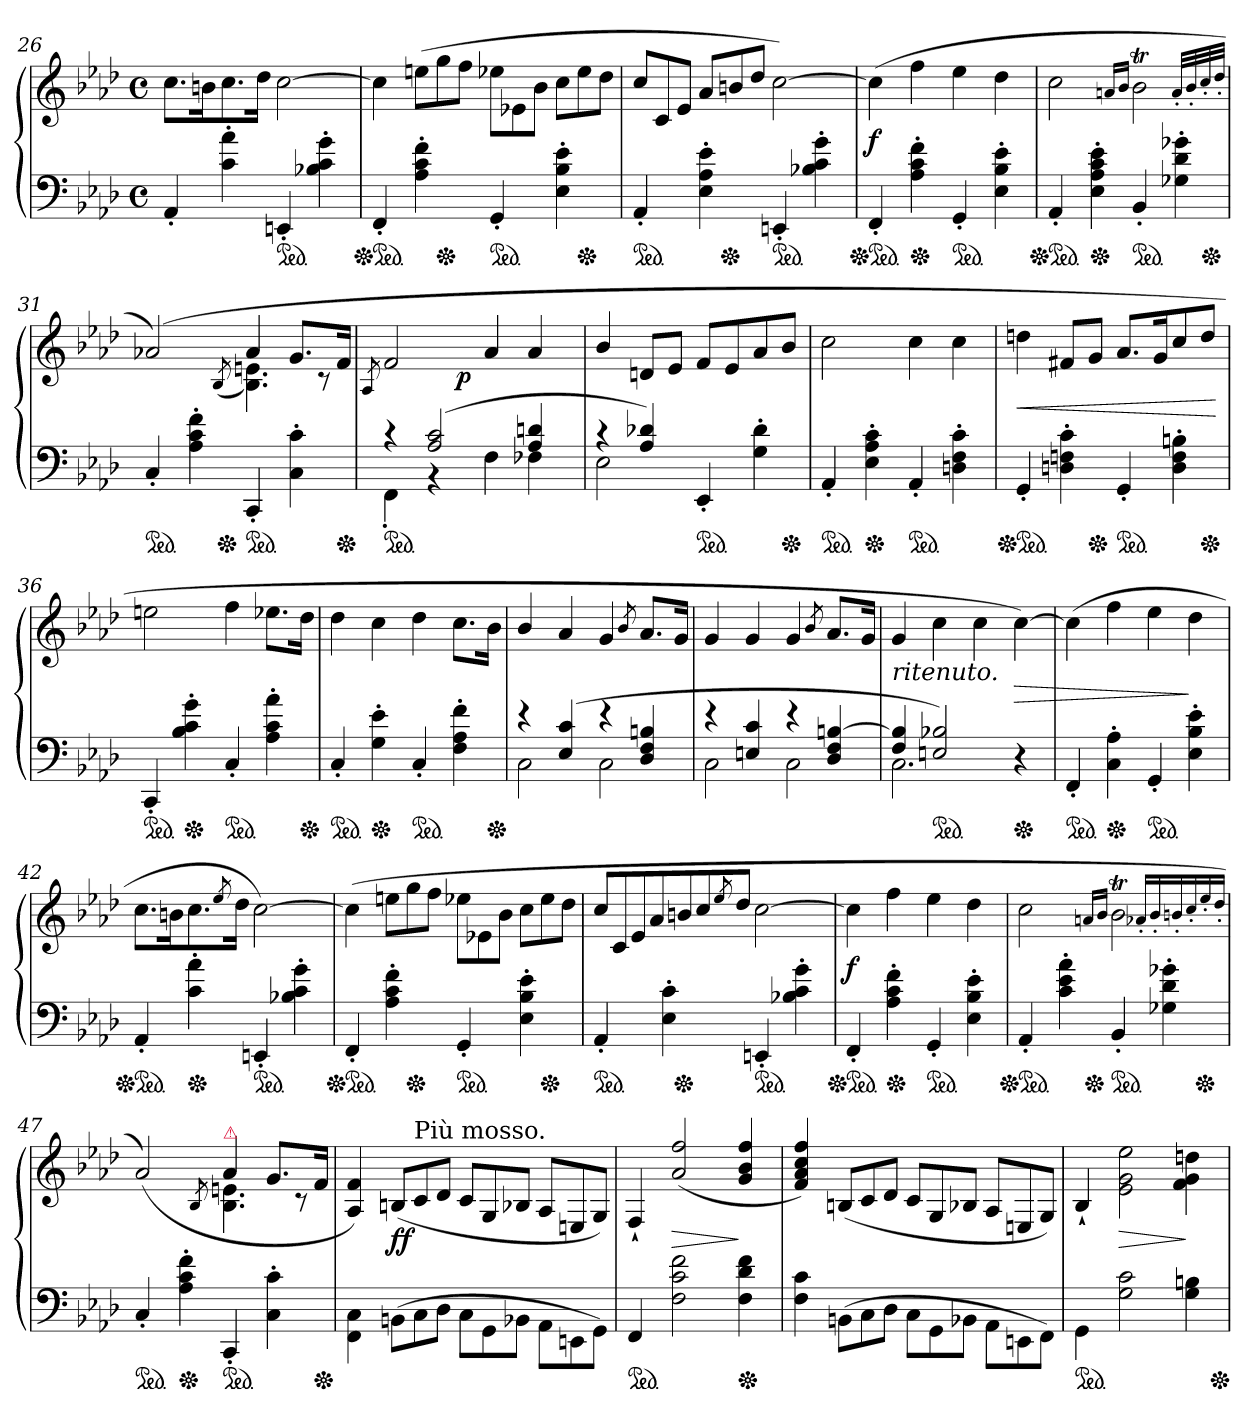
**kern	**kern	**dynam
*part1	*part1	*part1
*staff2	*staff1	*staff1/2
*clefF4	*clefG2	*
*k[b-e-a-d-]	*k[b-e-a-d-]	*
*f:	*f:	*
*M4/4	*M4/4	*
*met(c)	*met(c)	*
=26	=26	=26
4AA-'	8.ccL	.
.	16bnK	.
4c' 4a-'	8.cc	.
.	16dd-Jk	.
*ped	*	*
4EEn'	[2cc	.
4B-X' 4c' 4g'	.	.
=27	=27	=27
*Xped	*	*
*ped	*	*
4FF'	4cc]	.
*	*Xtuplet	*
4A-' 4c' 4f'	(>12eenL	.
*Xped	*	*
.	12gg	.
.	12ffJ	.
*ped	*	*
4GG'	12ee-X\L	.
.	12e-X	.
.	12b-J	.
4E-' 4B-' 4e-'	12ccL	.
*Xped	*	*
.	12ee-	.
.	12dd-J	.
=28	=28	=28
*ped	*	*
4AA-'	12ccL	.
.	12c	.
.	12e-J	.
4E-' 4A-' 4e-'	12a-/L	.
*Xped	*	*
.	12bn	.
.	12dd-J	.
*ped	*	*
4EEn'	[2cc)	.
4B-X' 4c' 4g'	.	.
=29	=29	=29
*Xped	*	*
*ped	*	*
4FF'	(>4cc]	f
*Xped	*	*
4A-' 4c' 4f'	4ff	.
*ped	*	*
4GG'	4ee-	.
4E-' 4B-' 4e-'	4dd-	.
=30	=30	=30
*	*^	*
*Xped	*	*	*
*ped	*	*	*
4AA-'	2cc	2..ryy	.
*Xped	*	*	*
4E-' 4A-' 4c' 4e-'	.	.	.
.	16qqan/LL	.	.
.	16qqb-/JJ	.	.
*ped	*	*	*
4BB-'	2b-T	.	.
4G-X' 4d-' 4g-X'	.	.	.
*Xped	*	*	*
.	.	8ryy	.
.	32qqa'/LLL	.	.
.	32qqb-'/	.	.
.	32qqcc'/	.	.
.	32qqdd-'/JJJ	.	.
=31	=31	=31	=31
*ped	*	*	*
*	*	*^	*
4C'	(>2a-X)	2ryy	4.ryy	.
4A-' 4c' 4f'	.	.	.	.
*Xped	*	*	*	*
.	.	.	2ryy	.
.	(<8qB-/	.	.	.
*ped	*	*	*	*
4CC'	4a-	4.B- 4.en)	.	.
4C' 4c'	8.gL	.	.	.
.	.	8rc	8ryy	.
*Xped	*	*	*	*
.	16fJk	.	.	.
*	*v	*v	*v	*
=32	=32	=32
.	8qA-/	.
*^	*^	*
*ped	*	*	*	*
4rc	4FF'>	2f	4.ryy	.
(>2A- 2c	4rBB	.	.	.
.	.	.	2ryy	p
.	4F	4a-	.	.
4A- 4dn	4F-X	4a-	.	.
.	.	.	8ryy	.
*	*	*v	*v	*
=33	=33	=33	=33
4rc	2E-	4b-/	.
4A- 4d-X)	.	8dnL	.
.	.	8e-J	.
*ped	*	*	*
4EE-'	2ryy	8fL	.
.	.	8e-	.
4G' 4d-'	.	8a-	.
*Xped	*	*	*
.	.	8b-J	.
*v	*v	*	*
=34	=34	=34
*ped	*	*
4AA-'	2cc	.
*Xped	*	*
4E-' 4A-' 4c'	.	.
*ped	*	*
4AA-'	4cc	.
4Dn' 4F' 4c'	4cc	.
=35	=35	=35
*Xped	*	*
*ped	*	*
4GG'	4ddn	<
4Dn' 4Fn' 4c'	8f#XL	.
*Xped	*	*
.	8gJ	.
*ped	*	*
4GG'	8.a-/L	.
.	16gK	.
4D' 4F' 4Bn'	8cc	.
*Xped	*	*
.	8ddJ	.
.	.	[
=36	=36	=36
*ped	*	*
4CC'	2een	.
*Xped	*	*
4B-' 4c' 4g'	.	.
*ped	*	*
4C'	4ff	.
4A-' 4c' 4a-'	8.ee-XL	.
*Xped	*	*
.	16dd-Jk	.
=37	=37	=37
*ped	*	*
4C'	4dd-	.
*Xped	*	*
4G' 4e-'	4cc	.
*ped	*	*
4C'	4dd-	.
4F' 4A-' 4f'	8.ccL	.
*Xped	*	*
.	16b-Jk	.
=38	=38	=38
*^	*	*
4re	2C	4b-/	.
(>4E- 4c	.	4a-/	.
4re	2C	4g/	.
.	.	8qb-/	.
4D- 4F 4Bn	.	8.a-L	.
.	.	16gJk	.
=39	=39	=39	=39
4re	2C	4g	.
4En 4c	.	4g	.
4re	2C	4g	.
.	.	8qb-/	.
4D- 4F [4Bn	.	8.a-L	.
.	.	16gJk	.
=40	=40	=40	=40
!	!	!LO:TX:b:i:t=ritenuto.	!
4F 4Bn]	2.C	4g	.
*ped	*	*	*
2En 2B-X)	.	4cc	.
.	.	4cc	.
*Xped	*	*	*
4r	4ryy	[4cc)	>
*v	*v	*	*
=41	=41	=41
*ped	*	*
4FF'	(>4cc]	.
*Xped	*	*
4C' 4A-'	4ff	.
*ped	*	*
4GG'	4ee-	.
4E-' 4B-' 4e-'	4dd-	]
=42	=42	=42
*Xped	*	*
*ped	*	*
4AA-'	8.ccL	.
.	16bnK	.
*Xped	*	*
4c' 4a-'	8.cc	.
.	8qee-/	.
.	16dd-Jk	.
*ped	*	*
4EEn'	[2cc)	.
4B-X' 4c' 4g'	.	.
=43	=43	=43
*Xped	*	*
*ped	*	*
4FF'	(>4cc]	.
4A-' 4c' 4f'	12eenL	.
*Xped	*	*
.	12gg	.
.	12ffJ	.
*ped	*	*
4GG'	12ee-X\L	.
.	12e-X	.
.	12b-J	.
4E-' 4B-' 4e-'	12ccL	.
*Xped	*	*
.	12ee-	.
.	12dd-J	.
=44	=44	=44
*ped	*	*
4AA-'	14ccL	.
.	14c	.
.	14e-	.
.	14a-	.
4E-' 4c'	.	.
*Xped	*	*
.	14bn	.
.	14cc	.
.	8qee-/	.
.	14dd-J	.
*ped	*	*
4EEn'	[2cc	.
4B-X' 4c' 4g'	.	.
=45	=45	=45
*Xped	*	*
*ped	*	*
4FF'	4cc]	f
*Xped	*	*
4A-' 4c' 4f'	4ff	.
*ped	*	*
4GG'	4ee-	.
4E-' 4B-' 4e-'	4dd-	.
=46	=46	=46
*	*^	*
*Xped	*	*	*
*ped	*	*	*
4AA-'	2cc	4.ryy	.
4c' 4e-' 4a-'	.	.	.
*Xped	*	*	*
.	.	2ryy	.
.	16qqan/LL	.	.
.	16qqb-/JJ	.	.
*ped	*	*	*
4BB-'	2b-T	.	.
4G-X' 4d-' 4g-X'	.	.	.
*Xped	*	*	*
.	.	8ryy	.
.	16qqa-X'/LL	.	.
.	16qqb-'/	.	.
.	16qqbn'/	.	.
.	16qqcc'/	.	.
.	16qqee-'/	.	.
.	16qqdd-'/JJ	.	.
=47	=47	=47	=47
*ped	*	*	*
4C'	(>2a-)	2ryy	.
*Xped	*	*	*
4A-' 4c' 4f'	.	.	.
.	8qB-/	.	.
!	!LO:TX:a:color=crimson:t=⚠	!	!
*ped	*	*	*
4CC'	4a-	4.B- 4.en	.
4C' 4c'	8.gL	.	.
.	.	8rc	.
*Xped	*	*	*
.	16fJk	.	.
*	*v	*v	*
=48	=48	=48
4FF\ 4C\	4A- 4f)	.
*Xtuplet	*	*
(<12BBn\L	(>12Bn/L	ff
!	!LO:TX:a:t=Più mosso.	!
12C	12c/	.
12D-\J	12d-/J	.
12C\L	12c/L	.
12GG	12G/	.
12BB-XJ	12B-XJ	.
12AA-\L	12A-/L	.
12EEn	12En/	.
12GG\J)	12G/J)	.
=49	=49	=49
*ped	*	*
4FF	4F`>/	.
2F\ 2c\ 2f\	(>2a-/ 2ff/	>
*Xped	*	*
4F\ 4d-\ 4f\	4g/ 4b-/ 4ff/	]
=50	=50	=50
4F\ 4c\	4f/ 4a-/ 4cc/ 4ff/)	.
(<12BBn\L	(>12Bn/L	.
12C	12c/	.
12D-\J	12d-/J	.
12C\L	12c/L	.
12GG	12G/	.
12BB-XJ	12B-XJ	.
12AA-\L	12A-/L	.
12EEn	12En/	.
12FF\J)	12G/J)	.
=51	=51	=51
*ped	*	*
4GG\	4B-`>/	.
2G 2c	2e-\ 2g\ 2ee-\	>
4G 4Bn	4f\ 4g\ 4ddn\	]
*Xped	*	*
=	=	=
*-	*-	*-
